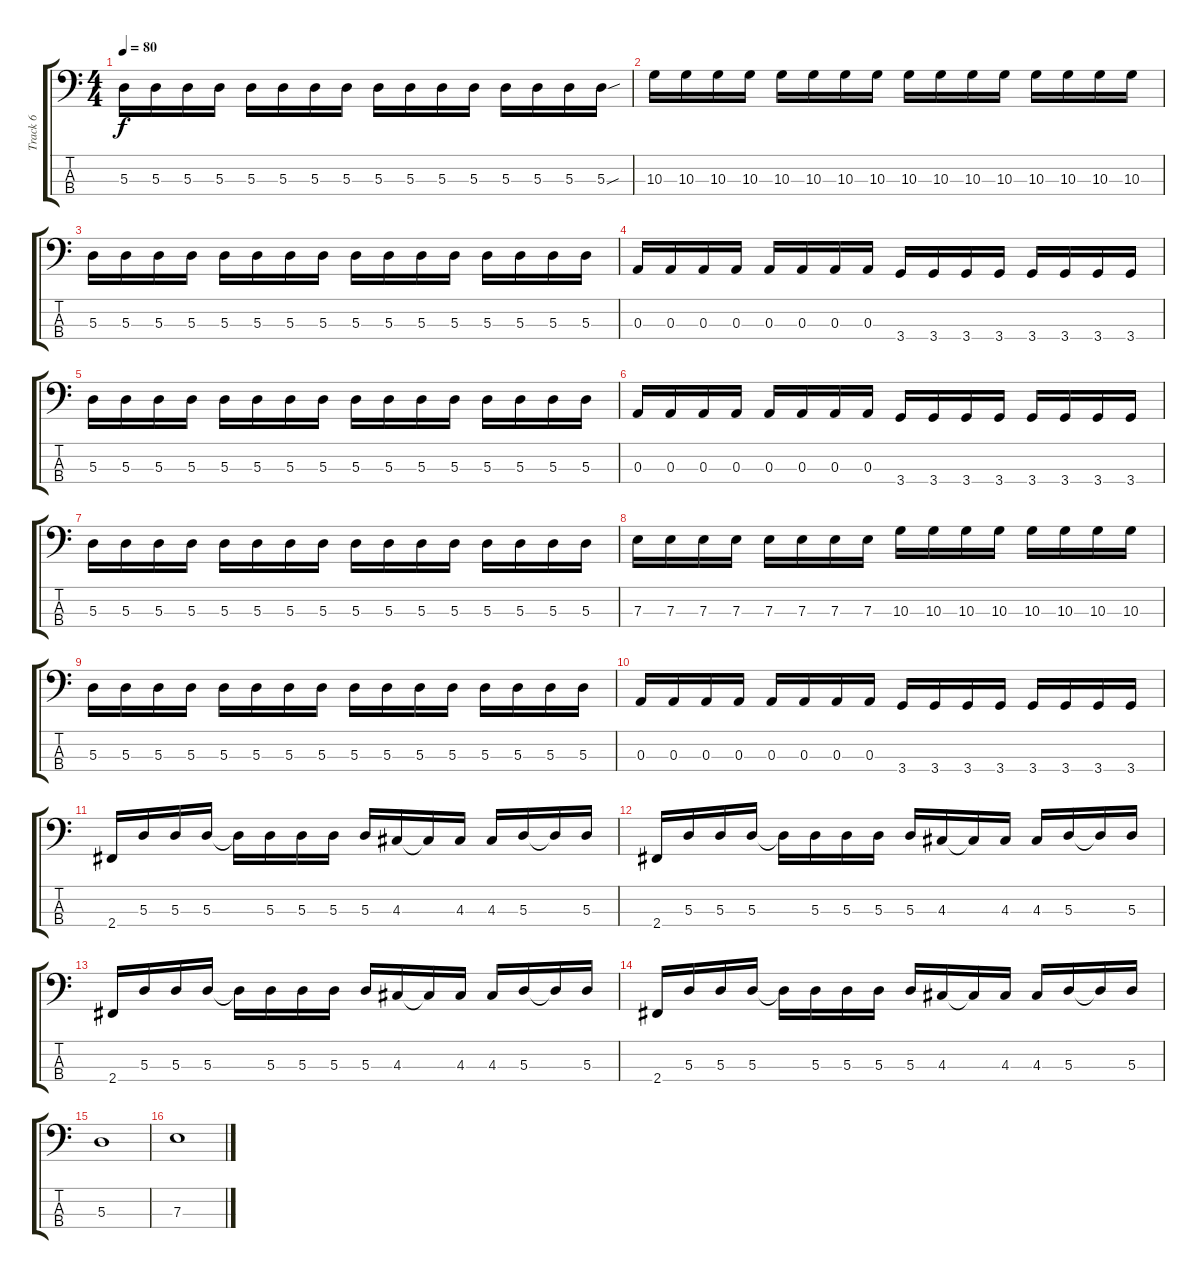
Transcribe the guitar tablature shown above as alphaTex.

\track ("Track 6" "Track 6") {instrument electricbassfinger}
\staff {score tabs}
\tuning (G2 D2 A1 E1) {hide}
\ts (4 4)
\tempo 80
\clef f4
\ks c
5.3.16{dy f} 5.3.16 5.3.16 5.3.16 5.3.16 5.3.16 5.3.16 5.3.16 5.3.16 5.3.16 5.3.16 5.3.16 5.3.16 5.3.16 5.3.16 5.3{sou}.16 |
10.3.16 10.3.16 10.3.16 10.3.16 10.3.16 10.3.16 10.3.16 10.3.16 10.3.16 10.3.16 10.3.16 10.3.16 10.3.16 10.3.16 10.3.16 10.3.16 |
5.3.16 5.3.16 5.3.16 5.3.16 5.3.16 5.3.16 5.3.16 5.3.16 5.3.16 5.3.16 5.3.16 5.3.16 5.3.16 5.3.16 5.3.16 5.3.16 |
0.3.16 0.3.16 0.3.16 0.3.16 0.3.16 0.3.16 0.3.16 0.3.16 3.4.16 3.4.16 3.4.16 3.4.16 3.4.16 3.4.16 3.4.16 3.4.16 |
5.3.16 5.3.16 5.3.16 5.3.16 5.3.16 5.3.16 5.3.16 5.3.16 5.3.16 5.3.16 5.3.16 5.3.16 5.3.16 5.3.16 5.3.16 5.3.16 |
0.3.16 0.3.16 0.3.16 0.3.16 0.3.16 0.3.16 0.3.16 0.3.16 3.4.16 3.4.16 3.4.16 3.4.16 3.4.16 3.4.16 3.4.16 3.4.16 |
5.3.16 5.3.16 5.3.16 5.3.16 5.3.16 5.3.16 5.3.16 5.3.16 5.3.16 5.3.16 5.3.16 5.3.16 5.3.16 5.3.16 5.3.16 5.3.16 |
7.3.16 7.3.16 7.3.16 7.3.16 7.3.16 7.3.16 7.3.16 7.3.16 10.3.16 10.3.16 10.3.16 10.3.16 10.3.16 10.3.16 10.3.16 10.3.16 |
5.3.16 5.3.16 5.3.16 5.3.16 5.3.16 5.3.16 5.3.16 5.3.16 5.3.16 5.3.16 5.3.16 5.3.16 5.3.16 5.3.16 5.3.16 5.3.16 |
0.3.16 0.3.16 0.3.16 0.3.16 0.3.16 0.3.16 0.3.16 0.3.16 3.4.16 3.4.16 3.4.16 3.4.16 3.4.16 3.4.16 3.4.16 3.4.16 |
2.4.16 5.3.16 5.3.16 5.3.16 5.3{t}.16 5.3.16 5.3.16 5.3.16 5.3.16 4.3.16 4.3{t}.16 4.3.16 4.3.16 5.3.16 5.3{t}.16 5.3.16 |
2.4.16 5.3.16 5.3.16 5.3.16 5.3{t}.16 5.3.16 5.3.16 5.3.16 5.3.16 4.3.16 4.3{t}.16 4.3.16 4.3.16 5.3.16 5.3{t}.16 5.3.16 |
2.4.16 5.3.16 5.3.16 5.3.16 5.3{t}.16 5.3.16 5.3.16 5.3.16 5.3.16 4.3.16 4.3{t}.16 4.3.16 4.3.16 5.3.16 5.3{t}.16 5.3.16 |
2.4.16 5.3.16 5.3.16 5.3.16 5.3{t}.16 5.3.16 5.3.16 5.3.16 5.3.16 4.3.16 4.3{t}.16 4.3.16 4.3.16 5.3.16 5.3{t}.16 5.3.16 |
5.3.1 |
7.3.1
